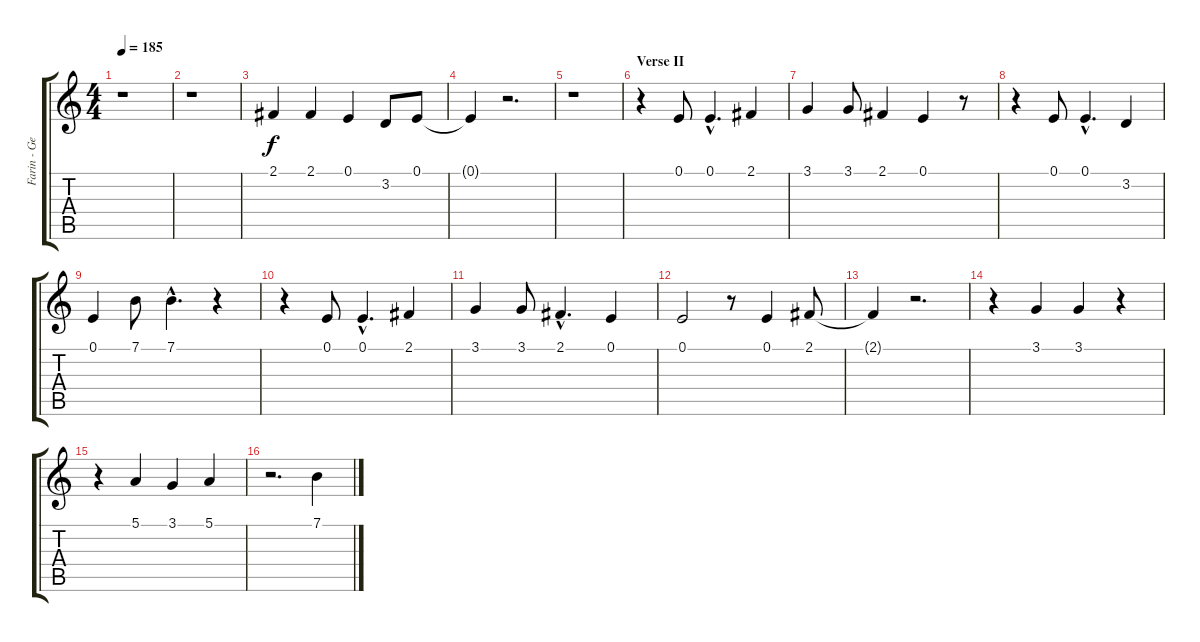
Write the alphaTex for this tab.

\track ("Farin - Gesang" "Farin - Ge") {instrument tenorsax}
\staff {score tabs}
\tuning (E4 B3 G3 D3 A2 E2) {hide}
\ts (4 4)
\tempo 185
\clef g2
\ks c
r.1{dy f} |
r.1 |
2.1.4 2.1.4 0.1.4 3.2.8 0.1.8 |
0.1{t}.4 r.2{d} |
r.1 |
\section ("" "Verse II")
r.4 0.1.8 0.1{hac}.4{d} 2.1.4 |
3.1.4 3.1.8 2.1.4 0.1.4 r.8 |
r.4 0.1.8 0.1{hac}.4{d} 3.2.4 |
0.1.4 7.1.8 7.1{hac}.4{d} r.4 |
r.4 0.1.8 0.1{hac}.4{d} 2.1.4 |
3.1.4 3.1.8 2.1{hac}.4{d} 0.1.4 |
0.1.2 r.8 0.1.4 2.1.8 |
2.1{t}.4 r.2{d} |
r.4 3.1.4 3.1.4 r.4 |
r.4 5.1.4 3.1.4 5.1.4 |
r.2{d} 7.1.4
